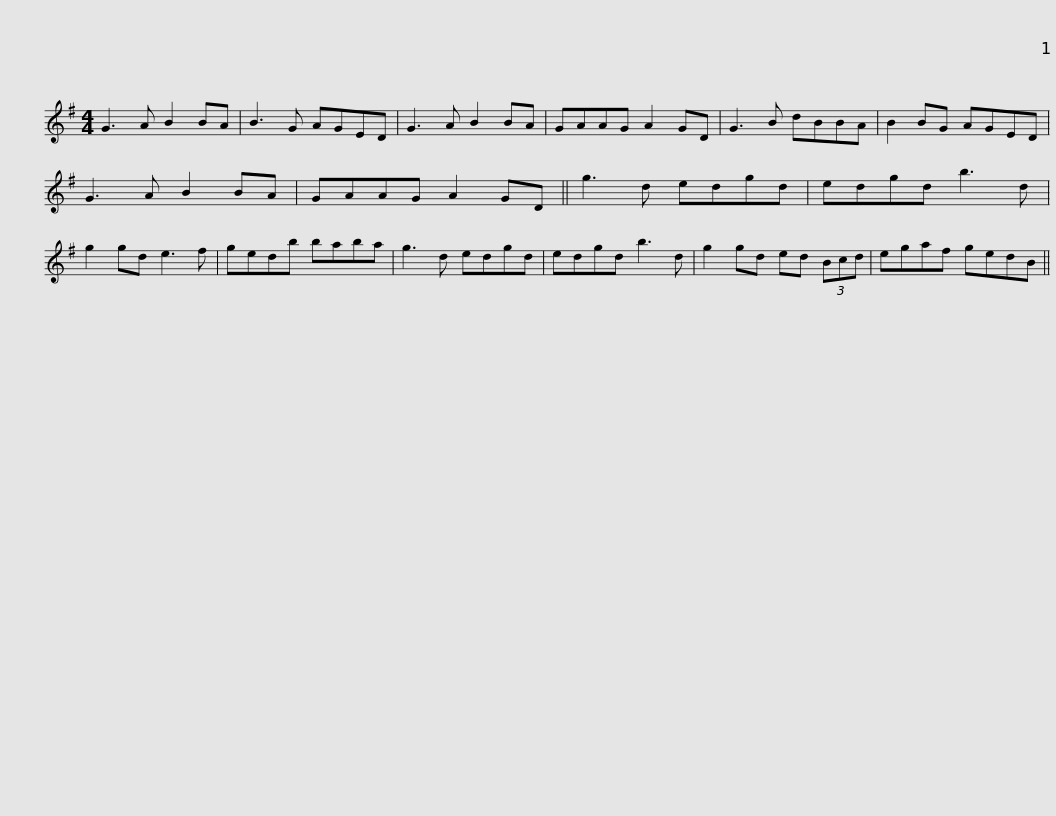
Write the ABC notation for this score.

X:1
L:1/8
M:4/4
I:linebreak $
K:G
V:1 treble
V:1
 G3 A B2 BA | B3 G AGED | G3 A B2 BA | GAAG A2 GD | G3 B dBBA | %5
 B2 BG AGED |$ G3 A B2 BA | GAAG A2 GD || g3 d edgd | edgd b3 d | %10
 g2 gd e3 f | gedb baba |$ g3 d edgd | edgd b3 d | g2 gd ed (3Bcd | %15
 egaf gedB || %16
